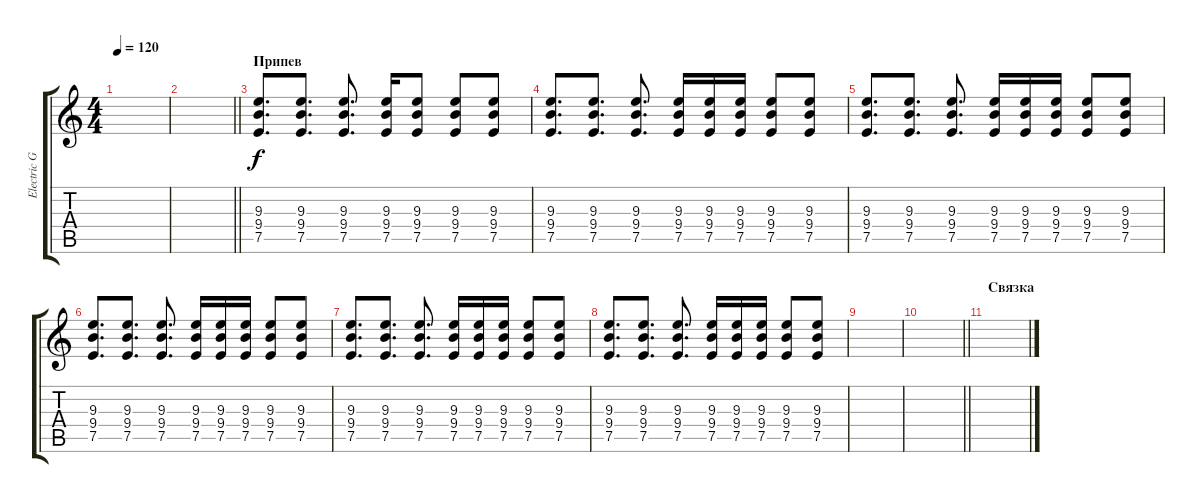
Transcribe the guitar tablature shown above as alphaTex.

\track ("Electric Guitar" "Electric G") {instrument acousticguitarsteel}
\staff {score tabs}
\tuning (E4 B3 G3 D3 A2 E2) {hide}
\ts (4 4)
\tempo 120
\clef g2
\ks c
|
\barLineRight lightlight
|
\section ("" "Припев")
(9.3 9.4 7.5).8{d} (9.3 9.4 7.5).8{d} (9.3 9.4 7.5).8{d} (9.3 9.4 7.5).16 (9.3 9.4 7.5).8 (9.3 9.4 7.5).8 (9.3 9.4 7.5).8 |
(9.3 9.4 7.5).8{d} (9.3 9.4 7.5).8{d} (9.3 9.4 7.5).8{d} (9.3 9.4 7.5).16 (9.3 9.4 7.5).16 (9.3 9.4 7.5).16 (9.3 9.4 7.5).8 (9.3 9.4 7.5).8 |
(9.3 9.4 7.5).8{d} (9.3 9.4 7.5).8{d} (9.3 9.4 7.5).8{d} (9.3 9.4 7.5).16 (9.3 9.4 7.5).16 (9.3 9.4 7.5).16 (9.3 9.4 7.5).8 (9.3 9.4 7.5).8 |
(9.3 9.4 7.5).8{d} (9.3 9.4 7.5).8{d} (9.3 9.4 7.5).8{d} (9.3 9.4 7.5).16 (9.3 9.4 7.5).16 (9.3 9.4 7.5).16 (9.3 9.4 7.5).8 (9.3 9.4 7.5).8 |
(9.3 9.4 7.5).8{d} (9.3 9.4 7.5).8{d} (9.3 9.4 7.5).8{d} (9.3 9.4 7.5).16 (9.3 9.4 7.5).16 (9.3 9.4 7.5).16 (9.3 9.4 7.5).8 (9.3 9.4 7.5).8 |
(9.3 9.4 7.5).8{d} (9.3 9.4 7.5).8{d} (9.3 9.4 7.5).8{d} (9.3 9.4 7.5).16 (9.3 9.4 7.5).16 (9.3 9.4 7.5).16 (9.3 9.4 7.5).8 (9.3 9.4 7.5).8 |
|
\barLineRight lightlight
|
\section ("" "Связка")
